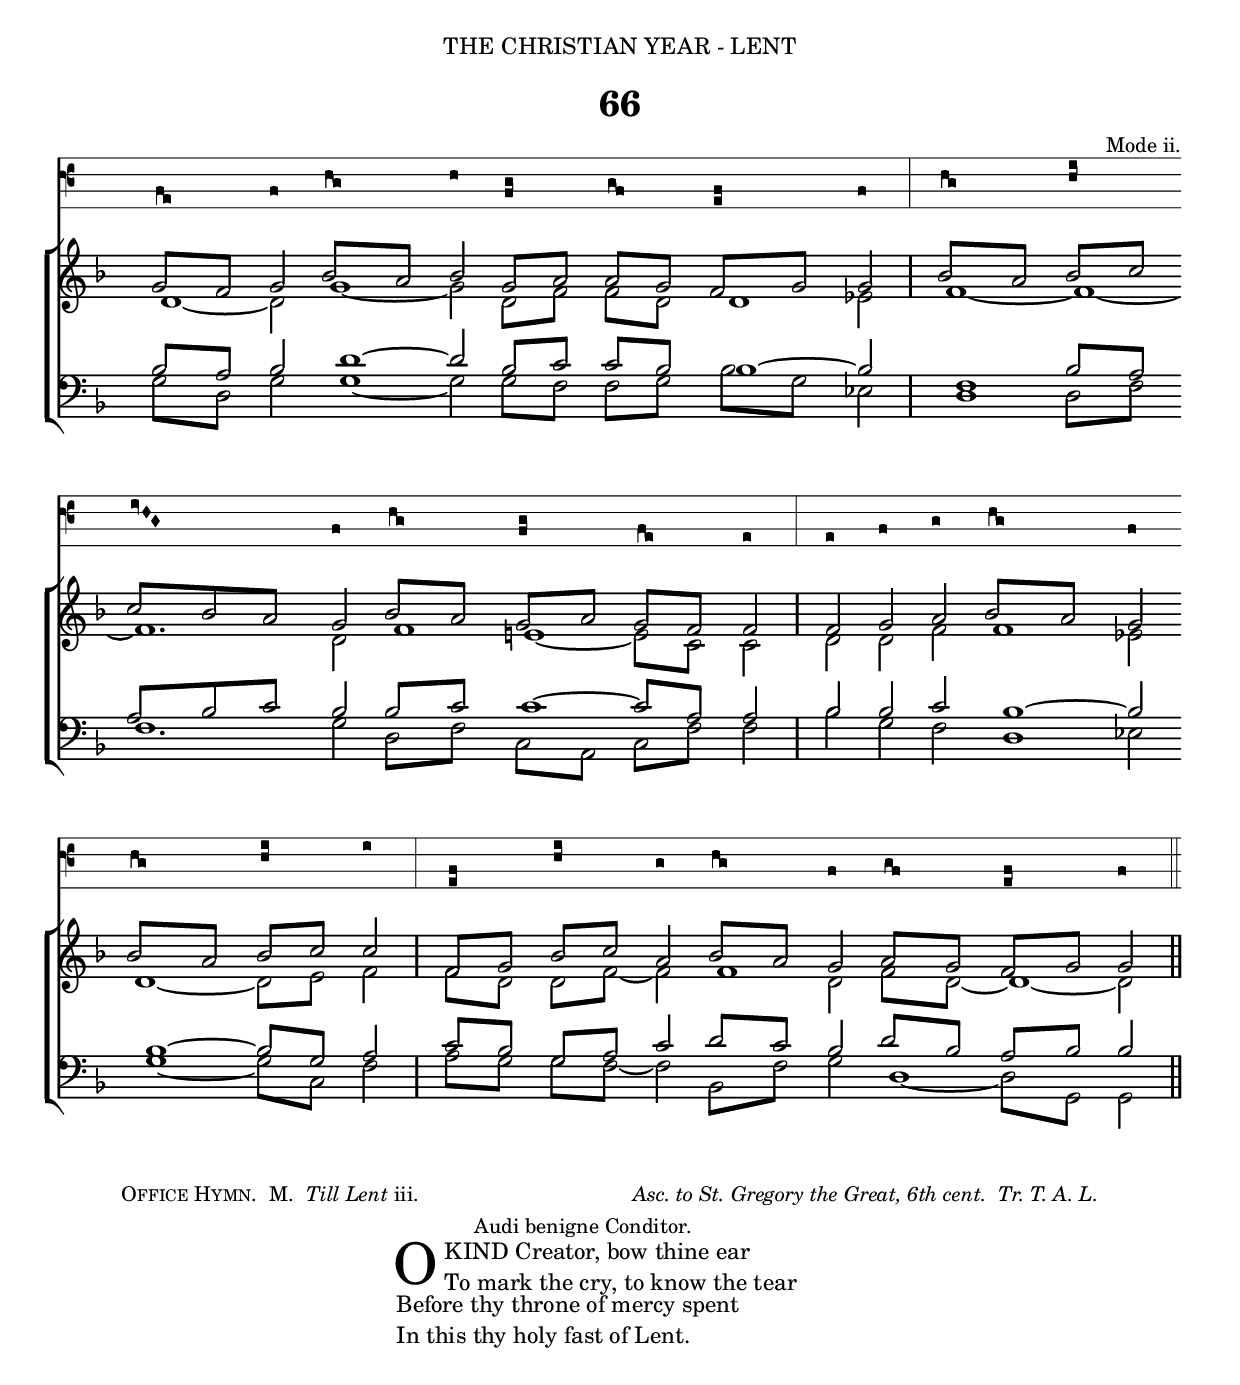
%%% 124 png
%%% Hymn 66 O Kind Creator, bow thine ear
%%% Version 2


\version "2.10"

\include "gregorian-init.ly"

\header {
  dedication = \markup { \center-align {  "THE CHRISTIAN YEAR - LENT"
		\hspace #0.1 }}	
  title = "66"
  arranger = \markup { \small { "Mode ii." }}
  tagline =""
}

%%%%%%%%%%%%%%%%%%%%%%%%%%%%%%% Macro Definitions

%% macro settings for stemless long note which is 2x duration of regular white note    
ln = {\once \override NoteHead #'duration-log = #0 
           \once \override Stem #'stencil = ##f
           \once \override NoteColumn #'force-hshift = #'0.4 }

	   
%% moves plainsong accidentals leftwards so that they show up more clearly
moveacci = \override Accidental #'extra-offset = #'(-0.2 . 0 )

push = \once \override NoteHead #'X-offset = #1 

%%%%%%%%%%%%%%%%%%%%%%%%%%%%%% End of Macro Definitions

%%% plainsong voice

plainsong = \context VaticanaVoice  {  \relative c { 
	\clef "vaticana-fa2"
	\set fontSize = #3
        \key c \major 
	
  \[ d8 \flexa c8 \] d8 \[ f8 \flexa e8 \] f8 \[ d8 \pes e8 \] \[ e8 \flexa d8 \] \[ c8 \pes d8 \] d8 \bar "|" 
      \[ f8 \flexa e8 \] \[ f8 \pes g8 \] \bar "" \break

  \[ \virga g8 \inclinatum f8 \inclinatum e8 \] d8 \[ f8 \flexa e8 \] \[ d8 \pes e8 \] \[ d8 \flexa c8 \] c8 \bar "|" 
      c8 d8 e8 \[ f8 \flexa e8 \] d8 \bar "" \break 

  \[ f8 \flexa e8 \] \[ f8 \pes g8 \] g8 \bar "|" 
      \[ c,8 \pes d8 \] \[ f8 \pes g8 \] e8 \[ f8 \flexa e8 \] d8 \[ e8 \flexa d8 \] \[ c8 \pes d8 \] d8 \bar "||" 
}
}

%%% SATB voices

global = {
  \key f \major 
  \set Staff.midiInstrument = "church organ"
}

soprano = \relative c' {
	\autoBeamOff

  g'8[ f8] g8 bes8[ a8] bes8 g8[ a8] a8[ g8] f8[ g8] g8 \bar "|" 
      bes8[ a8] bes8[ c8] \bar "" \break 
  
  c8[ bes8 a8] g8 bes8[ a8] g8[ a8] g8[ f8] f8 \bar "|" 
      f8 g8 a8 bes8[ a8] g8 \bar "" \break 
      
  bes8[ a8] bes8[ c8] c8 \bar "|" 
      f,8[ g8] bes8[ c8] a8 bes8[ a8] g8 a8[ g8] f8[ g8] g8 \bar "||"
}

alto = \relative c' {
	\autoBeamOff
	
  \ln d4 ~ d8 \ln g4 ~ g8 d8[ f8] f8[ d8] \ln \push d4 ees8 \bar "|" 
      \ln f4 ~ \ln f4 ~  \bar "" \break 
  
  \ln f4. d8 \ln f4  \ln e!4 ~ e8[ c8] c8 \bar "|" 
      d8 d8 f8 \ln f4 ees8 \bar "" \break 
  
  \ln d4 ~ d8[ ees8] f8 \bar "|" 
      f8[ d8] d8[ f8] ~ f8 \ln f4 d8 f8[ d8] ~ \ln d4 ~ d8 \bar "||"
}

tenor = \relative c { 
	\clef bass
	\autoBeamOff

  bes'8[ a8] bes8 \push \ln d4 ~ d8 bes8[ c8] c8[ bes8] \ln \once \override NoteColumn #'force-hshift = #1.8 bes4 ~ bes8 \bar "|"
      \push \ln f4 bes8[ a8] \bar "" \break 
      
  a8[ bes8 c8] bes8 bes8[ c8] \ln c4 ~ c8[ a8] a8 \bar "|"
      bes8 bes8 c8 \push \ln bes4 ~ bes8 \bar "" \break 
      
  \push \ln bes4 ~ bes8[ g8] a8 \bar "|"
      c8[ bes8] g8[ a8] c8 d8[ c8] bes8 d8[ bes8] a8[ bes8] bes8 \bar "||" 
}

bass = \relative c { 
	\clef bass
	\autoBeamOff
	
  g'8[ d8] g8 \push \ln g4 ~ g8 g8[ f8] f8[ g8] bes8[ g8] ees8 \bar "|" 
      \push \ln d4 d8[ f8] \bar "" \break 
  
  \ln f4. g8 d8[ f8] c8[ a8] c8[ f8] f8 \bar "|" 
      bes8 g8 f8 \push \ln d4 ees!8 \bar "" \break 
  
  \push \ln g4 ~ g8[ c,8] f8 \bar "|" 
      a8[ g8] g8[ f8] ~ f8 bes,8[ f'8] g8 \ln d4 ~ d8[ g,8] g8 \bar "||" 
}

#(ly:set-option 'point-and-click #f)

\book {

\paper {
 #(set-paper-size "a4")
%% annotate-spacing = ##t
 print-page-number = ##f
 ragged-last-bottom = ##t
 ragged-bottom = ##t
}

%%% Score block

\score {	
  <<
  \new VaticanaStaff {\plainsong }
  \new ChoirStaff <<
   \new Staff = "upper" <<
      \context Voice = sopranos {\voiceOne \global \soprano }
      \context Voice = altos {\voiceTwo \global \alto }
                      >> 
   \new Staff = "lower" <<
      \context Voice = tenors {\voiceOne \global \tenor }
      \context Voice = bass {\voiceTwo \global \bass }
	             >> 
		 >>  
  >>

\layout {
	
  ragged-right = ##f
  ragged-last = ##f
  \context { \Score timing = ##f }
  \context { \Score \override TimeSignature #'transparent = ##t }
  \context { \Score \remove "Mark_engraver" }
  \context { \Staff \consists "Mark_engraver" }
  
  % *** Needed to produce beamed minims - which are quavers in disguise
  \context { \Staff \override NoteHead #'duration-log = #1 }
  \context { \Staff \override Stem #'flag-style = #'no-flag }
  
  \context { \VaticanaStaff
           % *** Increases distance between lines of staff  
           \override StaffSymbol #'staff-space = #1.6            
           % *** Changes staff to black instead of default red
           \revert StaffSymbol #'color
           % *** Makes clef bigger       
           \override Clef #'font-size = #3
           % *** Would make ledger lines black, if there were any
           \revert LedgerLineSpanner #'color
           % *** Makes terminal barline visible 
           \override BarLine #'transparent = ##f 
  	   % *** Remove custos
	   \remove Custos_engraver
	   % needed for certain tweaks
	   \consists "Mark_engraver"
           }
 } 
 
} %%% score bracket 

%%% A separate score block to generate the midi minus the plainsong voice
%%% Since minims are quavers in disguise, tempo has to be set accordingly, tempo set to 2=80

\score {	
  \new ChoirStaff <<
   \new Staff = "upper" <<
      \context Voice = sopranos {\voiceOne \global \soprano }
      \context Voice = altos {\voiceTwo \global \alto }
                      >> 
   \new Staff = "lower" <<
      \context Voice = tenors {\voiceOne \global \tenor }
      \context Voice = bass {\voiceTwo \global \bass }
	             >> 
		 >>  

\midi { 
  \context { \Score tempoWholesPerMinute = #(ly:make-moment 80 8) }
       } 
}

%%% Lyric titles

\markup {
	\column {
	    \line { \small { \hspace #6 \smallCaps "Office Hymn." " M." \italic " Till Lent" "iii." \hspace #20 \italic {"Asc. to St. Gregory the Great, 6th cent.  Tr. T. A. L."} } }  
	    \line { \small { \hspace #40 "Audi benigne Conditor."} }
} }

%%% Main block of lyrics

\markup { \hspace #30 %%add space as necc. to center the column
	              \column { %% verse 1 is a column of 2 lines  
	                  \line { \hspace #2.2 \column { \lower #2.4 \fontsize #8 "O" }   %%Drop Cap goes here
				  \hspace #-1.2    %% adjust this if other letters are too far from Drop Cap
				  \column  { \raise #0.0 "  KIND Creator, bow thine ear"  "  To mark the cry, to know the tear" } }          
	                  \line {  \hspace #2.5  %%adjust hspace until this line left edge is flush with Drop Cap
				   \lower  #1.56  %%adjust this until the line spacing looks right
				   \column {   
					   "Before thy throne of mercy spent"
					   "In this thy holy fast of Lent."
			  		}}
			       
			           } %% finish verse 1	 
}	  
	

%%% fake score block to occupy space and force a pagebreak.  Can't think of a better way of doing this.
\score{
	{s4 }
\header { breakbefore = ##f piece = ##f opus = ##f tagline = ##f }
\layout{	
	\context { \Staff
		\remove Time_signature_engraver
		\remove Key_engraver
		\remove Clef_engraver
		\remove Staff_symbol_engraver
}}}

%%% second page
%%% continuation of  lyrics

\markup { \hspace #30   %%add space as necc. to center the column
          \column { 

		  \line { "2  "
		    \column {	     
			    "Our hearts are open, Lord, to thee:"
			    "Thou knowest our infirmity;"
			    "Pour out on all who seek thy face"
			    "Abundance of thy pardoning grace."
			}}
		 \hspace #1  % adds vertical spacing between verses  	
		  \line { "3  "
		    \column {	     
			    "Our sins are many, this we know;"
			    "Spare us, good Lord, thy mercy show;"
			    "And for the honour of thy name"
			    "Our fainting souls to life reclaim."
			}}
		\hspace #1  % adds vertical spacing between verses   
		\line { "4  "
		    \column {	     
			    "Give us the self-control that springs"
			    "From discipline of outward things,"
			    "That fasting inward secretly"
			    "The soul may purely dwell with thee."
			}}
           	\hspace #1  % adds vertical spacing between verses  		  
           	\line { "5. "
		   \column {	     
			   "We pray thee, Holy Trinity,"
			   "One God, unchanging Unity,"
			   "That we from this our abstinence"
			   "May reap the fruits of penitence.     Amen."
     			}}
	  }
}% lyric markup bracket


%%% Amen score block	
\score {  
  <<
    <<
  \new VaticanaStaff <<
  \context VaticanaVoice = "plainsongamen"  {  \relative c { 	  
	\set Score.timing = ##f
	\override Staff.Clef #'#'font-size = #3
	\clef "vaticana-fa2"
	\set fontSize = #3
	\override Staff.StaffSymbol #'staff-space = #1.6
	 
        \[ d8 \pes e8 \]  \[
	    \override NoteHead #'extra-offset = #'(0.0 . -0.1 ) d8 
            \override NoteHead #'extra-offset = #'(-0.38 . 0) \flexa  c8 \pes 
             \override NoteHead #'extra-offset = #'(0.0 . 0.0 ) d8 \] }}

                    >>
  
 \new Lyrics = "lyrics" { s1 }
 \new ChoirStaff
   <<
   \context Staff = upper \with {  fontSize = #-3  \override StaffSymbol #'staff-space = #(magstep -2) } 
                              << 
	\context Voice = "sopranos" { \relative c' { 
	                                              \clef treble \global
	                                              \voiceOne g'8[ a8] g8[ f8 g8] \bar "||" }}
	\context Voice = "altos"    { \relative c' { 
	                                              \global
	                                              \voiceTwo d8[ f8] \ln d4 ~ d8  \bar "||" }}
	                      >>
	\context Staff = lower \with { fontSize = #-3  \override StaffSymbol #'staff-space = #(magstep -2) } 
	                      <<
	\context Voice = "tenors" { \relative c { 
		                                  \clef bass  \global
	                                          \voiceThree bes'8[ c8] bes8[ a8 bes8] \bar "||" }}
	\context Voice = "basses" { \relative c { 
	                                          \clef bass  \global
						  \voiceFour g'8[ f8] g8[ d8 g,8] \bar "||" }}
			        >> 
   >>
  \context Lyrics = "lyrics" \lyricsto "altos" { \override LyricText #'font-size = #-1  A -- _ men. }
  >>
>>

\header { breakbefore = ##f piece = " " opus = " " }

\layout {
     indent = 13\cm
     raggedright = ##t
     packed = ##f
     \context { \Score \override TimeSignature #'transparent = ##t }
     \context { \Score \override SeparationItem #'padding = #2 }
     \context { \Staff \override VerticalAxisGroup #'minimum-Y-extent = #'( -5 . 4) }
     \context { \Score \remove "Bar_number_engraver"
		timing = ##f 
              }
     \context { \Staff \override NoteHead #'duration-log = #1 }
     \context { \Staff \override Stem #'flag-style = #'no-flag }
     \context { \VaticanaStaff %%customize vaticana staff context 
	          \revert StaffSymbol #'color
		  \revert LedgerLineSpanner #'color
		  \override BarLine #'transparent = ##f 
		  \remove Custos_engraver
 	} 
} 

}

%%% Separate Score block for Amen midi
%%% Score comprises 1/8 notes masquerading as 1/2 notes, so tempo has to be adjusted accordingly, tempo set to 2=80

\score {  
 \new ChoirStaff
   <<
   \context Staff = upper \with {  fontSize = #-3  \override StaffSymbol #'staff-space = #(magstep -2) } 
                              << 
	\context Voice = "sopranos" { \relative c' { 
	                                              \clef treble \global
	                                              \voiceOne g'8[ a8] g8[ f8 g8] \bar "||" }}
	\context Voice = "altos"    { \relative c' { 
	                                              \global
	                                              \voiceTwo d8[ f8] \ln d4 ~ d8  \bar "||" }}
	                      >>
	\context Staff = lower \with { fontSize = #-3  \override StaffSymbol #'staff-space = #(magstep -2) } 
	                      <<
	\context Voice = "tenors" { \relative c { 
		                                  \clef bass  \global
	                                          \voiceThree bes'8[ c8] bes8[ a8 bes8] \bar "||" }}
	\context Voice = "basses" { \relative c { 
	                                          \clef bass  \global
						  \voiceFour g'8[ f8] g8[ d8 g,8] \bar "||" }}
			        >> 
   >>

\midi {  
   \context {
       \Score 
       tempoWholesPerMinute = #(ly:make-moment 80 8)
            }
       }  
}

} %% book bracket